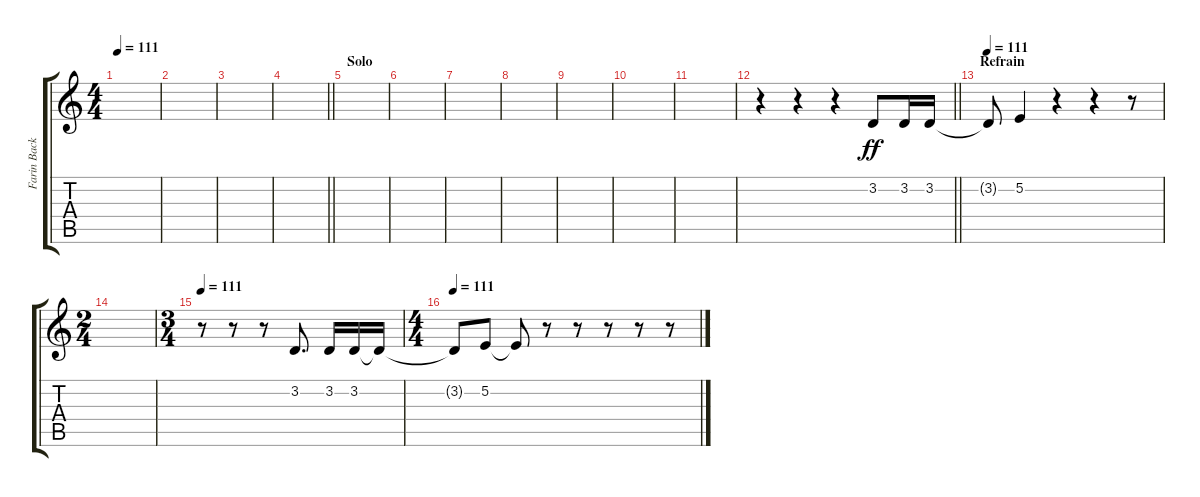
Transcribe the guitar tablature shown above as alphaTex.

\track ("Farin Background Vocals L" "Farin Back") {instrument bassoon}
\staff {score tabs}
\tuning (E4 B3 G3 D3 A2 E2) {hide}
\ts (4 4)
\tempo 111
\clef g2
\ks c
|
|
|
\barLineRight lightlight
|
\section ("" "Solo")
|
|
|
|
|
|
|
\barLineRight lightlight
r.4 r.4 r.4 3.2.8{dy ff} 3.2.16 3.2.16 |
\section ("" "Refrain")
\tempo 111
3.2{t}.8 5.2.4 r.4 r.4 r.8 |
\ts (2 4)
|
\ts (3 4)
\tempo 111
r.8 r.8 r.8 3.2.8{d} 3.2.16 3.2.16 3.2{t}.16 |
\ts (4 4)
\tempo 111
3.2{t}.8 5.2.8 5.2{t}.8 r.8 r.8 r.8 r.8 r.8
